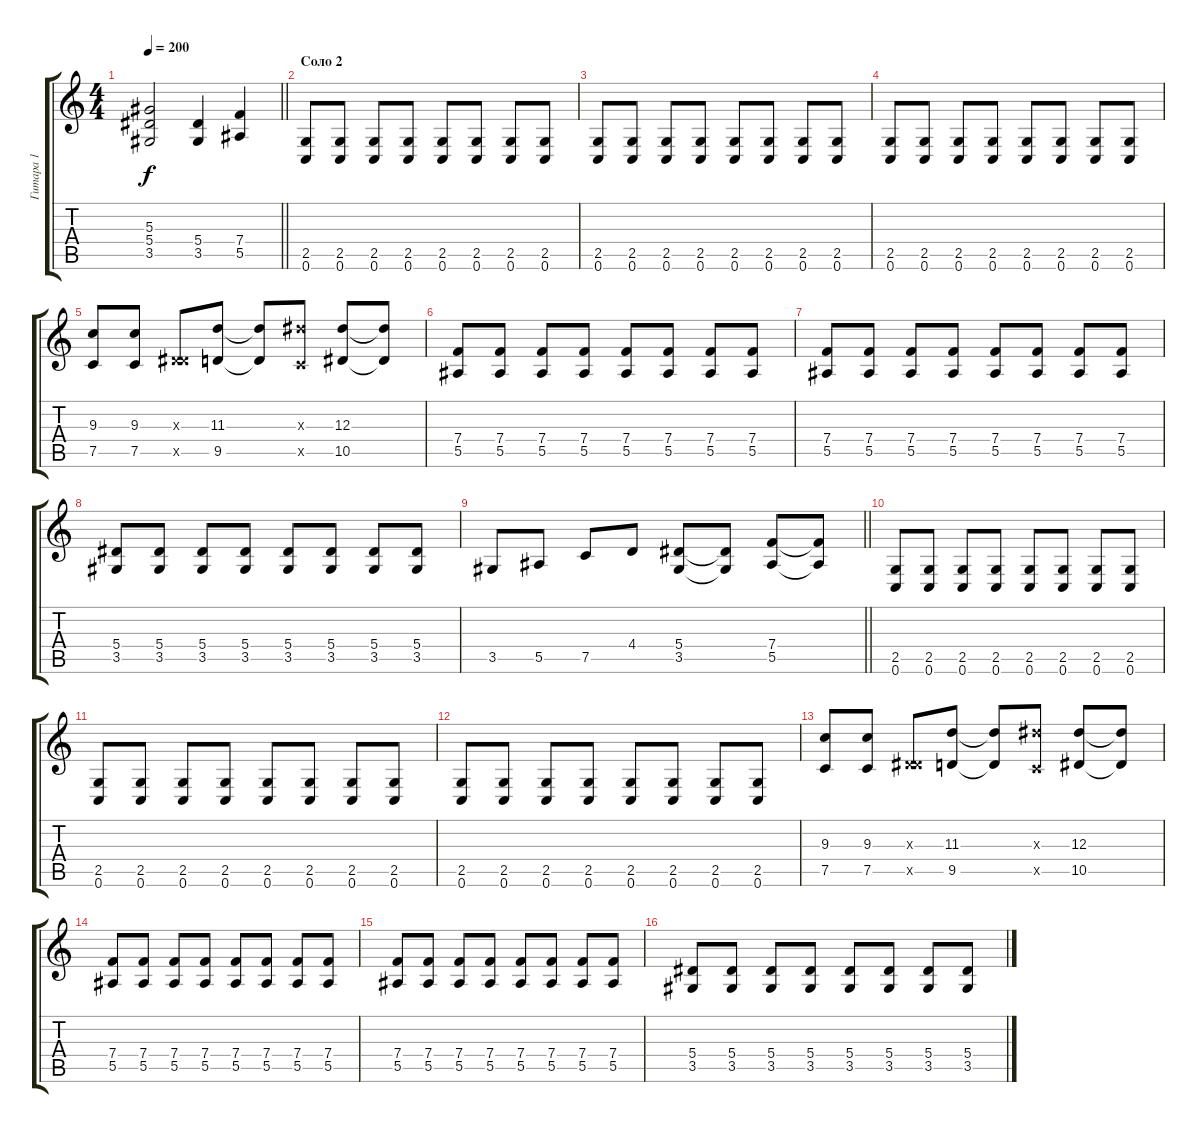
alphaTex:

\track ("Гитара 1" "Гитара 1") {instrument distortionguitar}
\staff {score tabs}
\tuning (C4 G3 Eb3 Bb2 F2 C2) {hide}
\ts (4 4)
\tempo 200
\clef g2
\barLineRight lightlight
\ks c
(5.3{t} 5.4{t} 3.5{t}).2{dy f} (5.4 3.5).4 (7.4 5.5).4 |
\section ("" "Соло 2")
(2.5 0.6).8 (2.5 0.6).8 (2.5 0.6).8 (2.5 0.6).8 (2.5 0.6).8 (2.5 0.6).8 (2.5 0.6).8 (2.5 0.6).8 |
(2.5 0.6).8 (2.5 0.6).8 (2.5 0.6).8 (2.5 0.6).8 (2.5 0.6).8 (2.5 0.6).8 (2.5 0.6).8 (2.5 0.6).8 |
(2.5 0.6).8 (2.5 0.6).8 (2.5 0.6).8 (2.5 0.6).8 (2.5 0.6).8 (2.5 0.6).8 (2.5 0.6).8 (2.5 0.6).8 |
(9.3 7.5).8 (9.3 7.5).8 (0.3{x} 10.5{x}).8 (11.3 9.5).8 (11.3{t} 9.5{t}).8 (12.3{x} 7.5{x}).8 (12.3 10.5).8 (12.3{t} 10.5{t}).8 |
(7.4 5.5).8 (7.4 5.5).8 (7.4 5.5).8 (7.4 5.5).8 (7.4 5.5).8 (7.4 5.5).8 (7.4 5.5).8 (7.4 5.5).8 |
(7.4 5.5).8 (7.4 5.5).8 (7.4 5.5).8 (7.4 5.5).8 (7.4 5.5).8 (7.4 5.5).8 (7.4 5.5).8 (7.4 5.5).8 |
(5.4 3.5).8 (5.4 3.5).8 (5.4 3.5).8 (5.4 3.5).8 (5.4 3.5).8 (5.4 3.5).8 (5.4 3.5).8 (5.4 3.5).8 |
\barLineRight lightlight
3.5.8 5.5.8 7.5.8 4.4.8 (5.4 3.5).8 (5.4{t} 3.5{t}).8 (7.4 5.5).8 (7.4{t} 5.5{t}).8 |
(2.5 0.6).8 (2.5 0.6).8 (2.5 0.6).8 (2.5 0.6).8 (2.5 0.6).8 (2.5 0.6).8 (2.5 0.6).8 (2.5 0.6).8 |
(2.5 0.6).8 (2.5 0.6).8 (2.5 0.6).8 (2.5 0.6).8 (2.5 0.6).8 (2.5 0.6).8 (2.5 0.6).8 (2.5 0.6).8 |
(2.5 0.6).8 (2.5 0.6).8 (2.5 0.6).8 (2.5 0.6).8 (2.5 0.6).8 (2.5 0.6).8 (2.5 0.6).8 (2.5 0.6).8 |
(9.3 7.5).8 (9.3 7.5).8 (0.3{x} 10.5{x}).8 (11.3 9.5).8 (11.3{t} 9.5{t}).8 (12.3{x} 7.5{x}).8 (12.3 10.5).8 (12.3{t} 10.5{t}).8 |
(7.4 5.5).8 (7.4 5.5).8 (7.4 5.5).8 (7.4 5.5).8 (7.4 5.5).8 (7.4 5.5).8 (7.4 5.5).8 (7.4 5.5).8 |
(7.4 5.5).8 (7.4 5.5).8 (7.4 5.5).8 (7.4 5.5).8 (7.4 5.5).8 (7.4 5.5).8 (7.4 5.5).8 (7.4 5.5).8 |
(5.4 3.5).8 (5.4 3.5).8 (5.4 3.5).8 (5.4 3.5).8 (5.4 3.5).8 (5.4 3.5).8 (5.4 3.5).8 (5.4 3.5).8
